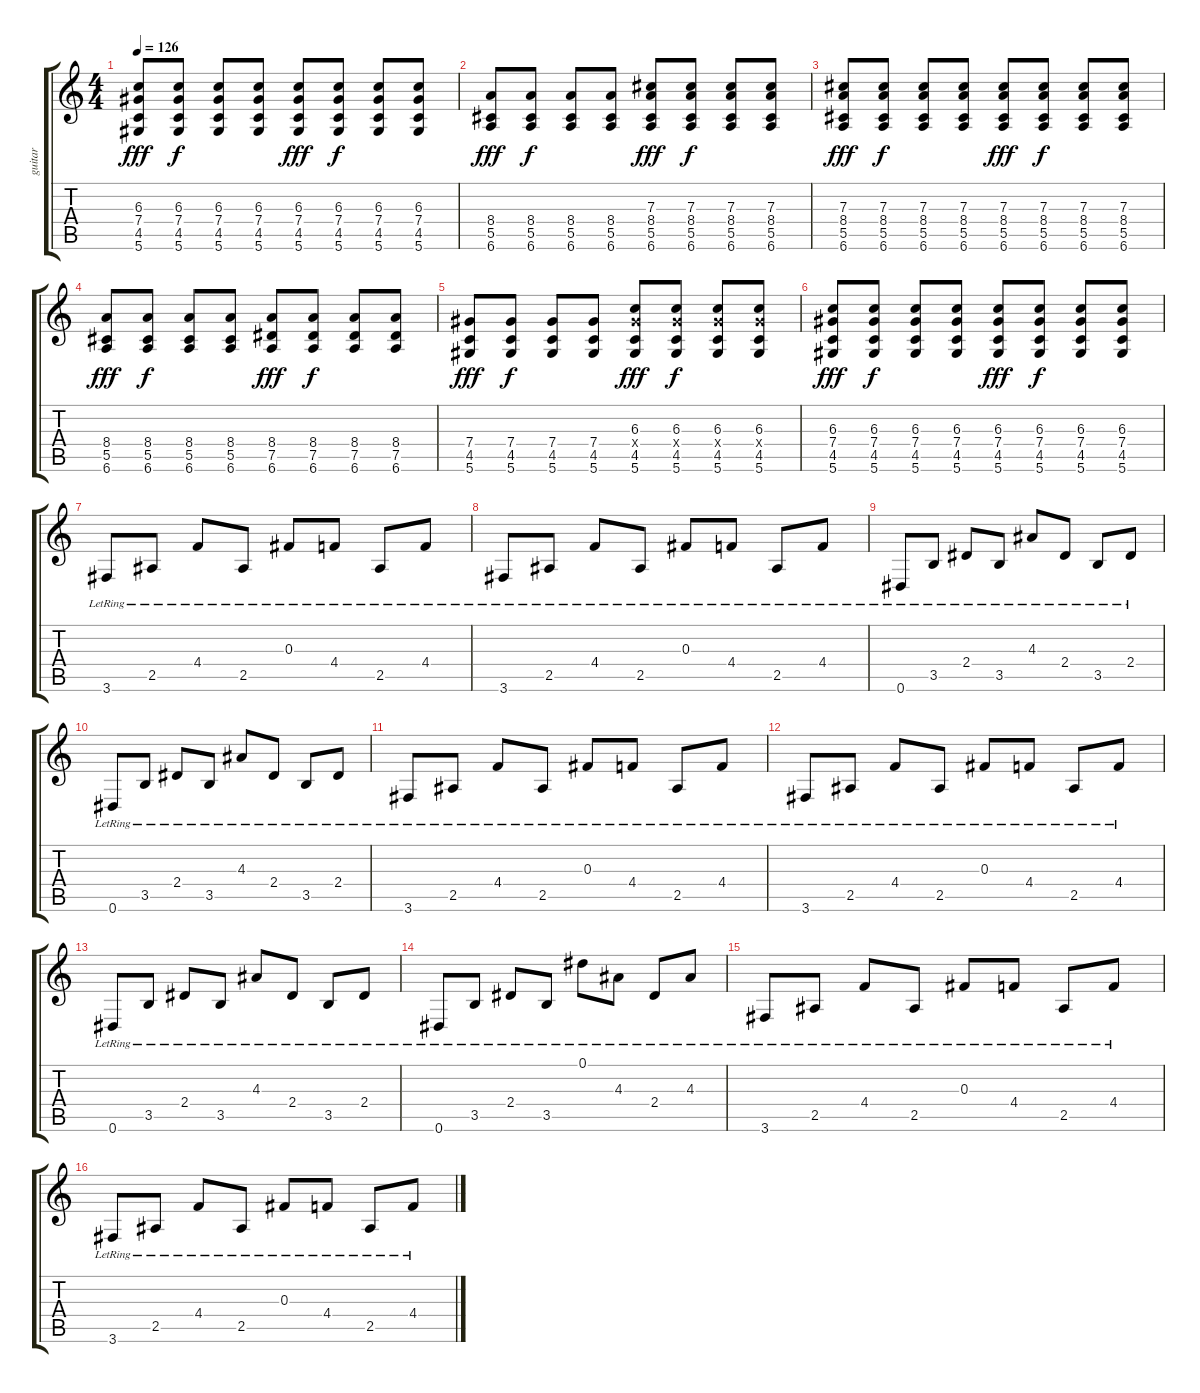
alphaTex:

\track ("guitar" "guitar") {instrument distortionguitar}
\staff {score tabs}
\tuning (Eb4 Bb3 Gb3 Db3 Ab2 Eb2) {hide}
\ts (4 4)
\tempo 126
\clef g2
\ks c
(6.3 7.4 4.5 5.6).8{dy fff} (6.3 7.4 4.5 5.6).8{dy f} (6.3 7.4 4.5 5.6).8 (6.3 7.4 4.5 5.6).8 (6.3 7.4 4.5 5.6).8{dy fff} (6.3 7.4 4.5 5.6).8{dy f} (6.3 7.4 4.5 5.6).8 (6.3 7.4 4.5 5.6).8 |
(8.4 5.5 6.6).8{dy fff instrument acousticguitarsteel} (8.4 5.5 6.6).8{dy f} (8.4 5.5 6.6).8 (8.4 5.5 6.6).8 (7.3 8.4 5.5 6.6).8{dy fff} (7.3 8.4 5.5 6.6).8{dy f} (7.3 8.4 5.5 6.6).8 (7.3 8.4 5.5 6.6).8 |
(7.3 8.4 5.5 6.6).8{dy fff} (7.3 8.4 5.5 6.6).8{dy f} (7.3 8.4 5.5 6.6).8 (7.3 8.4 5.5 6.6).8 (7.3 8.4 5.5 6.6).8{dy fff} (7.3 8.4 5.5 6.6).8{dy f} (7.3 8.4 5.5 6.6).8 (7.3 8.4 5.5 6.6).8 |
(8.4 5.5 6.6).8{dy fff} (8.4 5.5 6.6).8{dy f} (8.4 5.5 6.6).8 (8.4 5.5 6.6).8 (8.4 7.5 6.6).8{dy fff} (8.4 7.5 6.6).8{dy f} (8.4 7.5 6.6).8 (8.4 7.5 6.6).8 |
(7.4 4.5 5.6).8{dy fff} (7.4 4.5 5.6).8{dy f} (7.4 4.5 5.6).8 (7.4 4.5 5.6).8 (6.3 7.4{x} 4.5 5.6).8{dy fff} (6.3 7.4{x} 4.5 5.6).8{dy f} (6.3 7.4{x} 4.5 5.6).8 (6.3 7.4{x} 4.5 5.6).8 |
(6.3 7.4 4.5 5.6).8{dy fff} (6.3 7.4 4.5 5.6).8{dy f} (6.3 7.4 4.5 5.6).8 (6.3 7.4 4.5 5.6).8 (6.3 7.4 4.5 5.6).8{dy fff} (6.3 7.4 4.5 5.6).8{dy f} (6.3 7.4 4.5 5.6).8 (6.3 7.4 4.5 5.6).8 |
3.6{lr}.8 2.5{lr}.8 4.4{lr}.8 2.5{lr}.8 0.3{lr}.8 4.4{lr}.8 2.5{lr}.8 4.4{lr}.8 |
3.6{lr}.8 2.5{lr}.8 4.4{lr}.8 2.5{lr}.8 0.3{lr}.8 4.4{lr}.8 2.5{lr}.8 4.4{lr}.8 |
0.6{lr}.8 3.5{lr}.8 2.4{lr}.8 3.5{lr}.8 4.3{lr}.8 2.4{lr}.8 3.5{lr}.8 2.4{lr}.8 |
0.6{lr}.8 3.5{lr}.8 2.4{lr}.8 3.5{lr}.8 4.3{lr}.8 2.4{lr}.8 3.5{lr}.8 2.4{lr}.8 |
3.6{lr}.8 2.5{lr}.8 4.4{lr}.8 2.5{lr}.8 0.3{lr}.8 4.4{lr}.8 2.5{lr}.8 4.4{lr}.8 |
3.6{lr}.8 2.5{lr}.8 4.4{lr}.8 2.5{lr}.8 0.3{lr}.8 4.4{lr}.8 2.5{lr}.8 4.4{lr}.8 |
0.6{lr}.8 3.5{lr}.8 2.4{lr}.8 3.5{lr}.8 4.3{lr}.8 2.4{lr}.8 3.5{lr}.8 2.4{lr}.8 |
0.6{lr}.8 3.5{lr}.8 2.4{lr}.8 3.5{lr}.8 0.1{lr}.8 4.3{lr}.8 2.4{lr}.8 4.3{lr}.8 |
3.6{lr}.8 2.5{lr}.8 4.4{lr}.8 2.5{lr}.8 0.3{lr}.8 4.4{lr}.8 2.5{lr}.8 4.4{lr}.8 |
3.6{lr}.8 2.5{lr}.8 4.4{lr}.8 2.5{lr}.8 0.3{lr}.8 4.4{lr}.8 2.5{lr}.8 4.4{lr}.8
